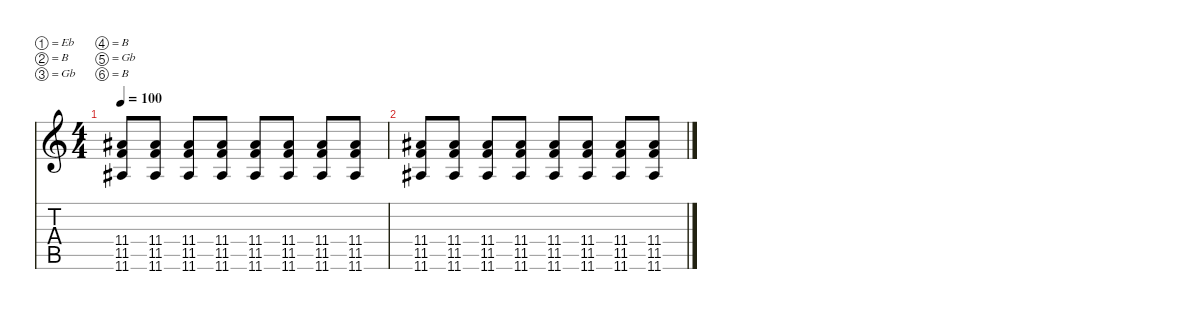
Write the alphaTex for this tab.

\defaultSystemsLayout 4
\hideDynamics
\bracketExtendMode nobrackets
\singleTrackTrackNamePolicy hidden
\multiTrackTrackNamePolicy hidden
\firstSystemTrackNameMode fullname
\otherSystemsTrackNameOrientation horizontal
\track ("Guitar 1-B" "dist.guit.") {mute instrument distortionguitar}
\staff {score tabs}
\tuning (Eb4 B3 Gb3 B2 Gb2 B1)
\ts (4 4)
\tempo 100
\clef g2
\ks c
(11.4{acc #} 11.5 11.6{acc #}).8{dy mf beam Up} (11.4{acc #} 11.5 11.6{acc #}).8{beam Up} (11.4{acc #} 11.5 11.6{acc #}).8{beam Up} (11.4{acc #} 11.5 11.6{acc #}).8{beam Up} (11.4{acc #} 11.5 11.6{acc #}).8{beam Up} (11.4{acc #} 11.5 11.6{acc #}).8{beam Up} (11.4{acc #} 11.5 11.6{acc #}).8{beam Up} (11.4{acc #} 11.5 11.6{acc #}).8{beam Up} |
(11.4{acc #} 11.5 11.6{acc #}).8{beam Up} (11.4{acc #} 11.5 11.6{acc #}).8{beam Up} (11.4{acc #} 11.5 11.6{acc #}).8{beam Up} (11.4{acc #} 11.5 11.6{acc #}).8{beam Up} (11.4{acc #} 11.5 11.6{acc #}).8{beam Up} (11.4{acc #} 11.5 11.6{acc #}).8{beam Up} (11.4{acc #} 11.5 11.6{acc #}).8{beam Up} (11.4{acc #} 11.5 11.6{acc #}).8{beam Up}
